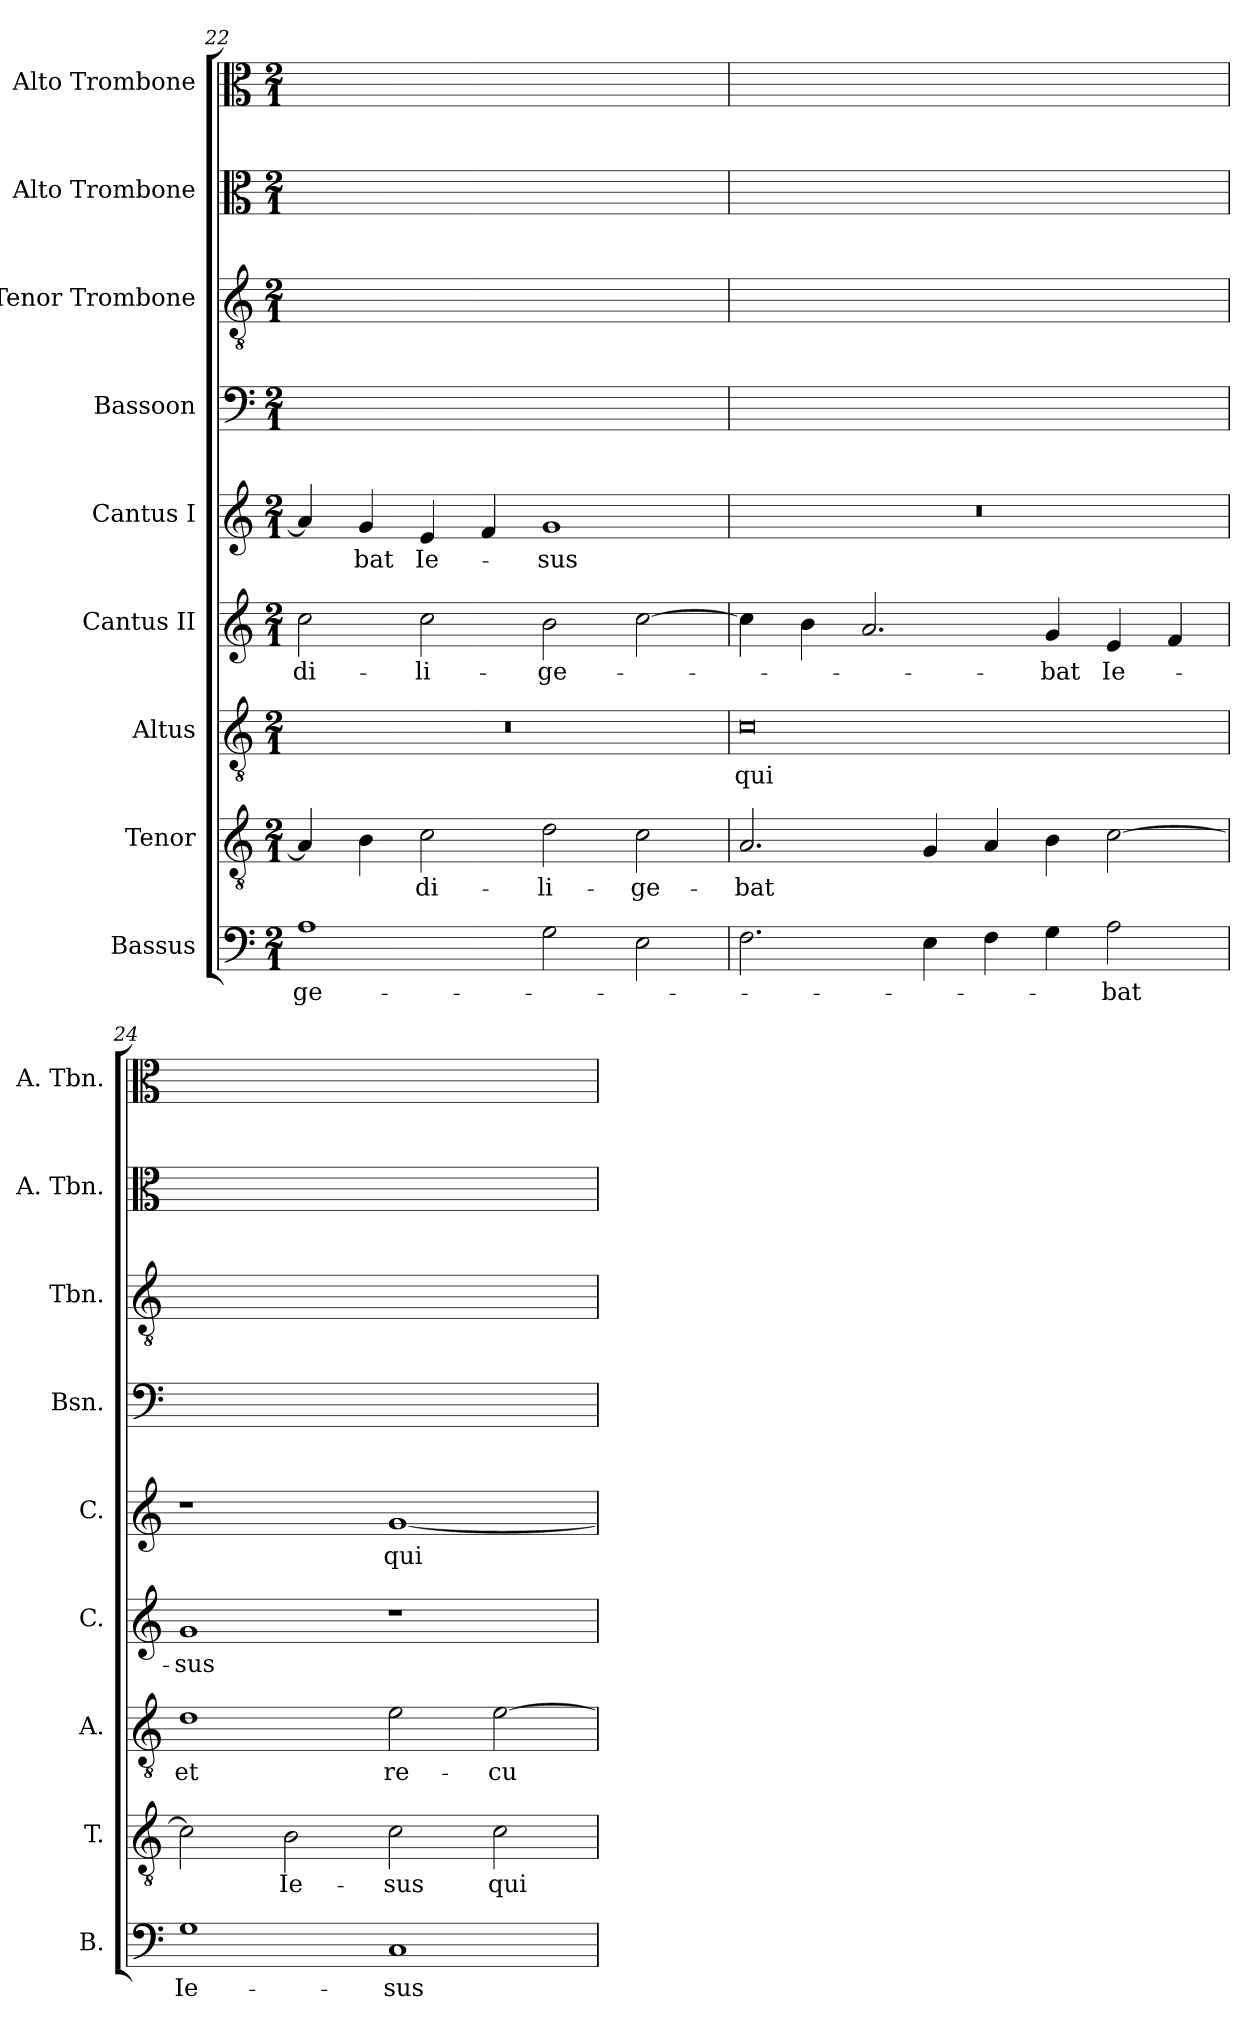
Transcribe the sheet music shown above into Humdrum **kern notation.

**kern	**text	**kern	**text	**kern	**text	**kern	**text	**kern	**text	**kern	**text	**kern	**text	**kern	**text	**kern	**text
*part9	*part9	*part8	*part8	*part7	*part7	*part6	*part6	*part5	*part5	*part4	*part4	*part3	*part3	*part2	*part2	*part1	*part1
*staff9	*staff9	*staff8	*staff8	*staff7	*staff7	*staff6	*staff6	*staff5	*staff5	*staff4	*staff4	*staff3	*staff3	*staff2	*staff2	*staff1	*staff1
*I"Bassus	*	*I"Tenor	*	*I"Altus	*	*I"Cantus II	*	*I"Cantus I	*	*I"Bassoon	*	*I"Tenor Trombone	*	*I"Alto Trombone	*	*I"Alto Trombone	*
*I'B.	*	*I'T.	*	*I'A.	*	*I'C.	*	*I'C.	*	*I'Bsn.	*	*I'Tbn.	*	*I'A. Tbn.	*	*I'A. Tbn.	*
*clefF4	*	*clefGv2	*	*clefGv2	*	*clefG2	*	*clefG2	*	*clefF4	*	*clefGv2	*	*clefC3	*	*clefC3	*
*	*	*ITrd7c12	*	*ITrd7c12	*	*	*	*	*	*	*	*	*	*	*	*	*
*k[]	*	*k[]	*	*k[]	*	*k[]	*	*k[]	*	*k[]	*	*k[]	*	*k[]	*	*k[]	*
*C:	*	*C:	*	*C:	*	*C:	*	*C:	*	*C:	*	*C:	*	*C:	*	*C:	*
*M2/1	*	*M2/1	*	*M2/1	*	*M2/1	*	*M2/1	*	*M2/1	*	*M2/1	*	*M2/1	*	*M2/1	*
=22	=22	=22	=22	=22	=22	=22	=22	=22	=22	=22	=22	=22	=22	=22	=22	=22	=22
!	!LO:LY:b	!	!	!LO:N:vis=1	!	!	!LO:LY:b	!	!	!	!	!	!	!	!	!	!
1A	-ge-	4AA/]	.	0r	.	2cc\	di-	4a/]	.	1Ayy	-ge-	4AA/yy]	.	2cc\yy	di-	4a\yy]	.
!	!	!	!	!	!	!	!	!	!LO:LY:b	!	!	!	!	!	!	!	!
.	.	4BB\	.	.	.	.	.	4g/	-bat	.	.	4BB/yy	.	.	.	4g\yy	-bat
!	!	!	!LO:LY:b	!	!	!	!LO:LY:b	!	!LO:LY:b	!	!	!	!	!	!	!	!
.	.	2C\	di-	.	.	2cc\	-li-	4e/	Ie-	.	.	2C/yy	di-	2cc\yy	-li-	4e\yy	Ie-
.	.	.	.	.	.	.	.	4f/	.	.	.	.	.	.	.	4f\yy	.
!	!	!	!LO:LY:b	!	!	!	!LO:LY:b	!	!LO:LY:b	!	!	!	!	!	!	!	!
2G\	.	2D\	-li-	.	.	2b\	-ge-	1g	-sus	2G\yy	.	2D/yy	-li-	2b\yy	-ge-	1gyy	-sus
!	!	!	!LO:LY:b	!	!	!	!	!	!	!	!	!	!	!	!	!	!
2E\	.	2C\	-ge-	.	.	[>2cc\	.	.	.	2E\yy	.	2C/yy	-ge-	[>2cc\yy	.	.	.
=23	=23	=23	=23	=23	=23	=23	=23	=23	=23	=23	=23	=23	=23	=23	=23	=23	=23
!	!	!	!LO:LY:b	!	!LO:LY:b	!	!	!LO:N:vis=1	!	!	!	!	!	!	!	!	!
2.F\	.	2.AA/	-bat	0C	qui	4cc\]	.	0r	.	2.F\yy	.	2.AA/yy	-bat	4cc\yy]	.	0ryy	.
.	.	.	.	.	.	4b\	.	.	.	.	.	.	.	4b\yy	.	.	.
.	.	.	.	.	.	2.a/	.	.	.	.	.	.	.	2.a\yy	.	.	.
4E\	.	4GG/	.	.	.	.	.	.	.	4E\yy	.	4GG/yy	.	.	.	.	.
4F\	.	4AA/	.	.	.	.	.	.	.	4F\yy	.	4AA/yy	.	.	.	.	.
!	!	!	!	!	!	!	!LO:LY:b	!	!	!	!	!	!	!	!	!	!
4G\	.	4BB\	.	.	.	4g/	-bat	.	.	4G\yy	.	4BB/yy	.	4g\yy	-bat	.	.
!	!LO:LY:b	!	!	!	!	!	!LO:LY:b	!	!	!	!	!	!	!	!	!	!
2A\	-bat	[>2C\	.	.	.	4e/	Ie-	.	.	2A\yy	-bat	[<2C/yy	.	4e\yy	Ie-	.	.
.	.	.	.	.	.	4f/	.	.	.	.	.	.	.	4f\yy	.	.	.
!!LO:PB:g=z
=24	=24	=24	=24	=24	=24	=24	=24	=24	=24	=24	=24	=24	=24	=24	=24	=24	=24
!	!LO:LY:b	!	!	!	!LO:LY:b	!	!LO:LY:b	!	!	!	!	!	!	!	!	!	!
1G	Ie-	2C\]	.	1D	et	1g	-sus	1r	.	1Gyy	Ie-	2C/yy]	.	1gyy	-sus	1ryy	.
!	!	!	!LO:LY:b	!	!	!	!	!	!	!	!	!	!	!	!	!	!
.	.	2BB\	Ie-	.	.	.	.	.	.	.	.	2BB/yy	Ie-	.	.	.	.
!	!LO:LY:b	!	!LO:LY:b	!	!LO:LY:b	!	!	!	!LO:LY:b	!	!	!	!	!	!	!	!
1C	-sus	2C\	-sus	2E\	re-	1r	.	[<1g	qui	1Cyy	-sus	2C/yy	-sus	1ryy	.	[>1gyy	qui
!	!	!	!LO:LY:b	!	!LO:LY:b	!	!	!	!	!	!	!	!	!	!	!	!
.	.	2C\	qui	[>2E\	-cu-	.	.	.	.	.	.	2C/yy	qui	.	.	.	.
=	=	=	=	=	=	=	=	=	=	=	=	=	=	=	=	=	=
*-	*-	*-	*-	*-	*-	*-	*-	*-	*-	*-	*-	*-	*-	*-	*-	*-	*-
